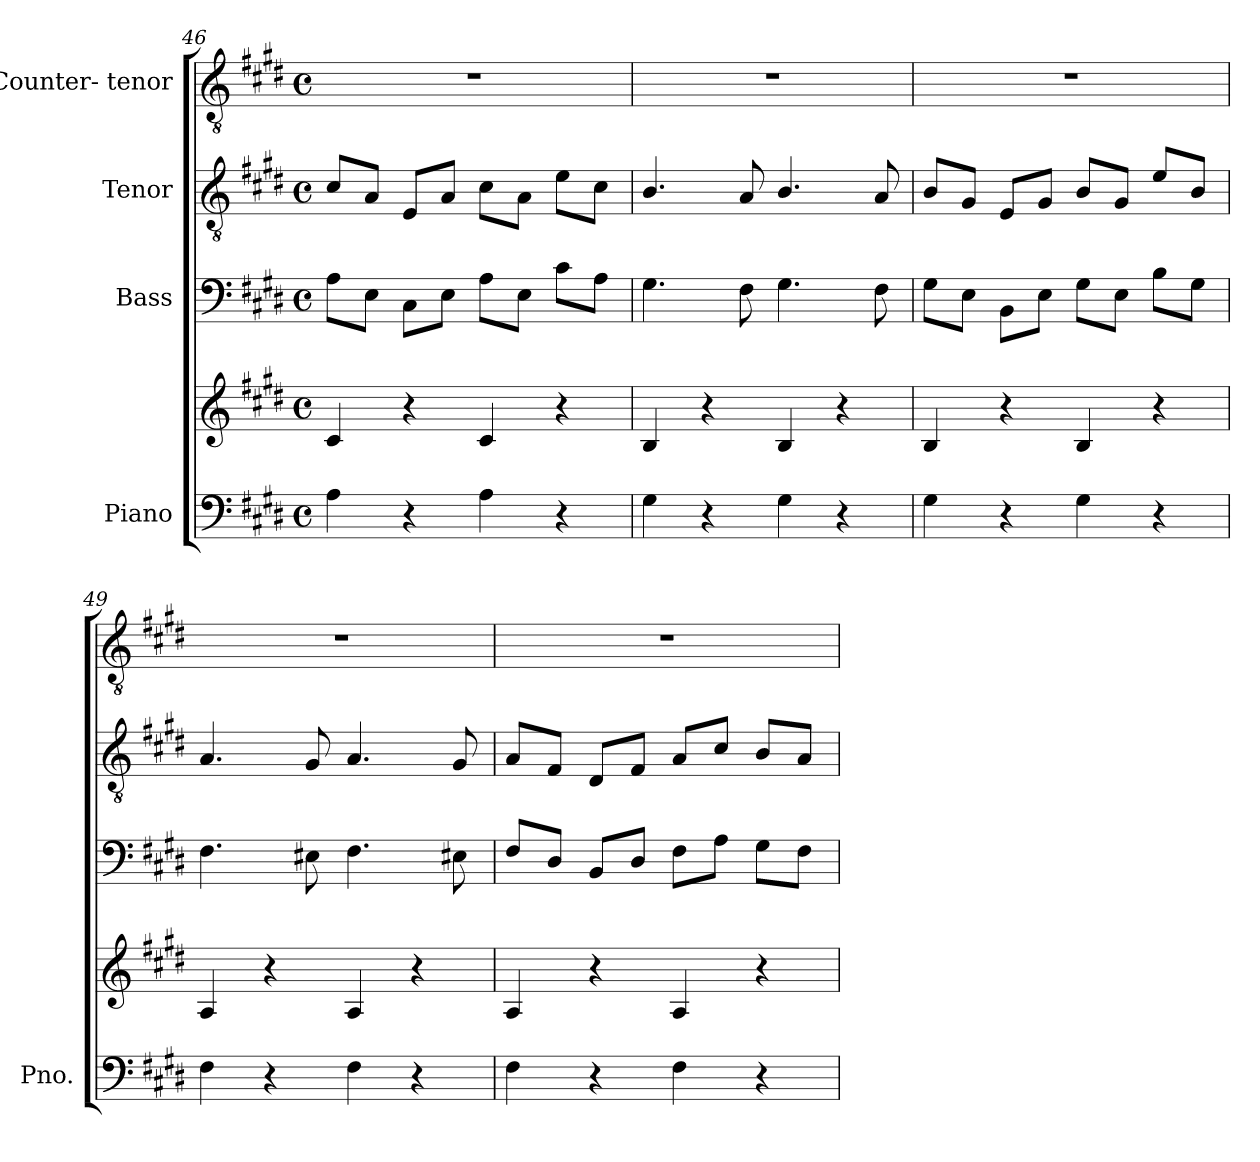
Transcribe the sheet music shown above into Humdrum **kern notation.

**kern	**kern	**kern	**kern	**kern
*part4	*part4	*part3	*part2	*part1
*staff5	*staff4	*staff3	*staff2	*staff1
*I"Piano	*	*I"Bass	*I"Tenor	*I"Counter- tenor
*I'Pno.	*	*	*	*
*clefF4	*clefG2	*clefF4	*clefGv2	*clefGv2
*	*	*	*ITrd7c12	*ITrd7c12
*k[f#c#g#d#]	*k[f#c#g#d#]	*k[f#c#g#d#]	*k[f#c#g#d#]	*k[f#c#g#d#]
*E:	*E:	*E:	*E:	*E:
*M4/4	*M4/4	*M4/4	*M4/4	*M4/4
*met(c)	*met(c)	*met(c)	*met(c)	*met(c)
=46	=46	=46	=46	=46
4Ai\	4c#i/	8Ai\L	8C#i/L	1r
.	.	8Ei\J	8AAi/J	.
4r	4r	8C#i\L	8EEi/L	.
.	.	8Ei\J	8AAi/J	.
4Ai\	4c#i/	8Ai\L	8C#i\L	.
.	.	8Ei\J	8AAi\J	.
4r	4r	8c#i\L	8Ei\L	.
.	.	8Ai\J	8C#i\J	.
=47	=47	=47	=47	=47
4G#i\	4Bi/	4.G#i\	4.BBi/	1r
4r	4r	.	.	.
.	.	8F#i\	8AAi/	.
4G#i\	4Bi/	4.G#i\	4.BBi/	.
4r	4r	.	.	.
.	.	8F#i\	8AAi/	.
=48	=48	=48	=48	=48
4G#i\	4Bi/	8G#i\L	8BBi/L	1r
.	.	8Ei\J	8GG#i/J	.
4r	4r	8BBi\L	8EEi/L	.
.	.	8Ei\J	8GG#i/J	.
4G#i\	4Bi/	8G#i\L	8BBi/L	.
.	.	8Ei\J	8GG#i/J	.
4r	4r	8Bi\L	8Ei/L	.
.	.	8G#i\J	8BBi/J	.
!!LO:PB:g=z
=49	=49	=49	=49	=49
4F#i\	4Ai/	4.F#i\	4.AAi/	1r
4r	4r	.	.	.
.	.	8E#Xi\	8GG#i/	.
4F#i\	4Ai/	4.F#i\	4.AAi/	.
4r	4r	.	.	.
.	.	8E#Xi\	8GG#i/	.
=50	=50	=50	=50	=50
4F#i\	4Ai/	8F#i/L	8AAi/L	1r
.	.	8D#i/J	8FF#i/J	.
4r	4r	8BBi/L	8DD#i/L	.
.	.	8D#i/J	8FF#i/J	.
4F#i\	4Ai/	8F#i\L	8AAi/L	.
.	.	8Ai\J	8C#i/J	.
4r	4r	8G#i\L	8BBi/L	.
.	.	8F#i\J	8AAi/J	.
=	=	=	=	=
*-	*-	*-	*-	*-
